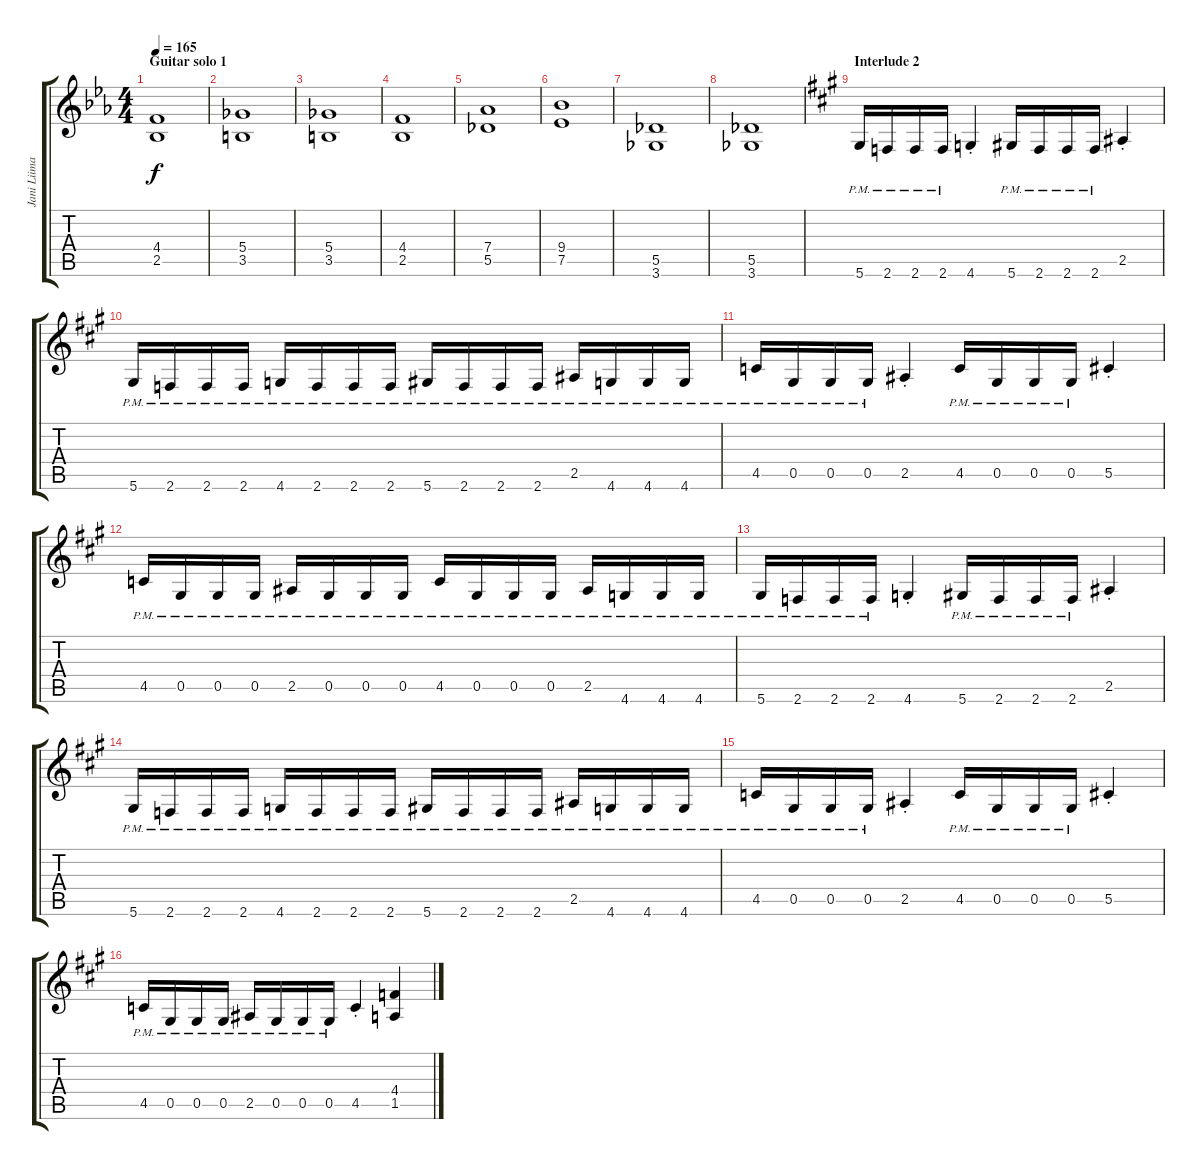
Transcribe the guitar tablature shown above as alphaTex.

\track ("Jani Liimatainen 2" "Jani Liima") {instrument distortionguitar}
\staff {score tabs}
\tuning (Eb4 Bb3 Gb3 Db3 Ab2 Eb2) {hide}
\ts (4 4)
\section ("" "Guitar solo 1")
\tempo 165
\clef g2
\ks cminor
(4.4 2.5).1{dy f} |
(5.4 3.5).1 |
(5.4 3.5).1 |
(4.4 2.5).1 |
(7.4 5.5).1 |
(9.4 7.5).1 |
(5.5 3.6).1 |
(5.5 3.6).1 |
\section ("" "Interlude 2")
\ks f#minor
5.6{pm}.16{volume 14} 2.6{pm}.16 2.6{pm}.16 2.6{pm}.16 4.6{st}.4 5.6{pm}.16 2.6{pm}.16 2.6{pm}.16 2.6{pm}.16 2.5{st}.4 |
5.6{pm}.16 2.6{pm}.16 2.6{pm}.16 2.6{pm}.16 4.6{pm}.16 2.6{pm}.16 2.6{pm}.16 2.6{pm}.16 5.6{pm}.16 2.6{pm}.16 2.6{pm}.16 2.6{pm}.16 2.5{pm}.16 4.6{pm}.16 4.6{pm}.16 4.6{pm}.16 |
4.5{pm}.16 0.5{pm}.16 0.5{pm}.16 0.5{pm}.16 2.5{st}.4 4.5{pm}.16 0.5{pm}.16 0.5{pm}.16 0.5{pm}.16 5.5{st}.4 |
4.5{pm}.16 0.5{pm}.16 0.5{pm}.16 0.5{pm}.16 2.5{pm}.16 0.5{pm}.16 0.5{pm}.16 0.5{pm}.16 4.5{pm}.16 0.5{pm}.16 0.5{pm}.16 0.5{pm}.16 2.5{pm}.16 4.6{pm}.16 4.6{pm}.16 4.6{pm}.16 |
5.6{pm}.16 2.6{pm}.16 2.6{pm}.16 2.6{pm}.16 4.6{st}.4 5.6{pm}.16 2.6{pm}.16 2.6{pm}.16 2.6{pm}.16 2.5{st}.4 |
5.6{pm}.16 2.6{pm}.16 2.6{pm}.16 2.6{pm}.16 4.6{pm}.16 2.6{pm}.16 2.6{pm}.16 2.6{pm}.16 5.6{pm}.16 2.6{pm}.16 2.6{pm}.16 2.6{pm}.16 2.5{pm}.16 4.6{pm}.16 4.6{pm}.16 4.6{pm}.16 |
4.5{pm}.16 0.5{pm}.16 0.5{pm}.16 0.5{pm}.16 2.5{st}.4 4.5{pm}.16 0.5{pm}.16 0.5{pm}.16 0.5{pm}.16 5.5{st}.4 |
4.5{pm}.16 0.5{pm}.16 0.5{pm}.16 0.5{pm}.16 2.5{pm}.16 0.5{pm}.16 0.5{pm}.16 0.5{pm}.16 4.5{st}.4 (4.4 1.5).4
